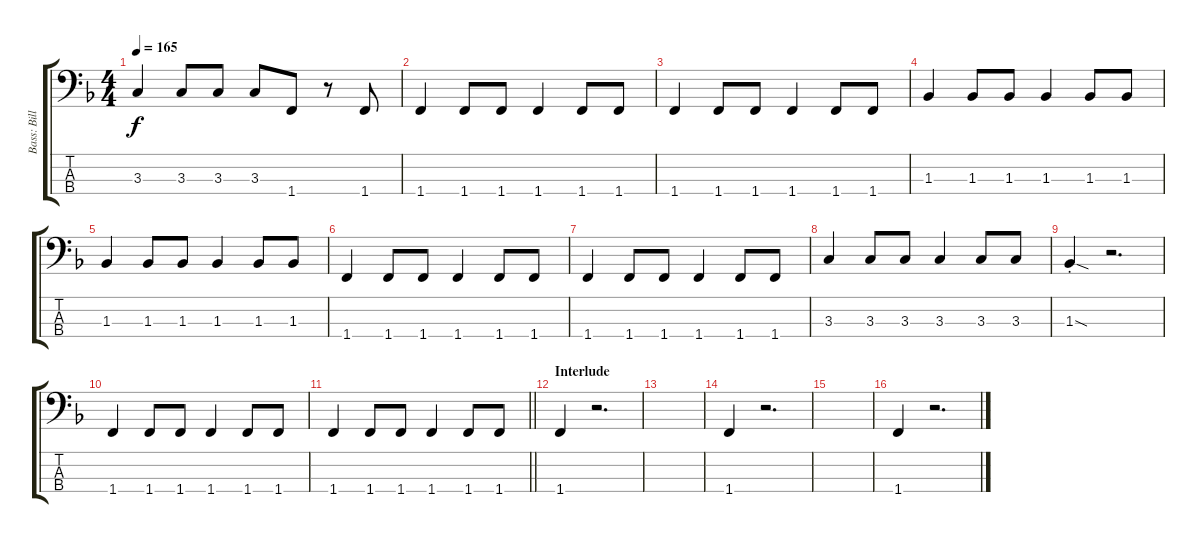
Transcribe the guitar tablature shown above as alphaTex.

\track ("Bass: Billy" "Bass: Bill") {instrument electricbassfinger}
\staff {score tabs}
\tuning (G2 D2 A1 E1) {hide}
\ts (4 4)
\tempo 165
\clef f4
\ks f
3.3.4{dy f} 3.3.8 3.3.8 3.3.8 1.4.8 r.8 1.4.8 |
1.4.4 1.4.8 1.4.8 1.4.4 1.4.8 1.4.8 |
1.4.4 1.4.8 1.4.8 1.4.4 1.4.8 1.4.8 |
1.3.4 1.3.8 1.3.8 1.3.4 1.3.8 1.3.8 |
1.3.4 1.3.8 1.3.8 1.3.4 1.3.8 1.3.8 |
1.4.4 1.4.8 1.4.8 1.4.4 1.4.8 1.4.8 |
1.4.4 1.4.8 1.4.8 1.4.4 1.4.8 1.4.8 |
3.3.4 3.3.8 3.3.8 3.3.4 3.3.8 3.3.8 |
1.3{sod st}.4 r.2{d} |
1.4.4 1.4.8 1.4.8 1.4.4 1.4.8 1.4.8 |
\barLineRight lightlight
1.4.4 1.4.8 1.4.8 1.4.4 1.4.8 1.4.8 |
\section ("" "Interlude")
1.4.4 r.2{d} |
|
1.4.4 r.2{d} |
|
1.4.4 r.2{d}
